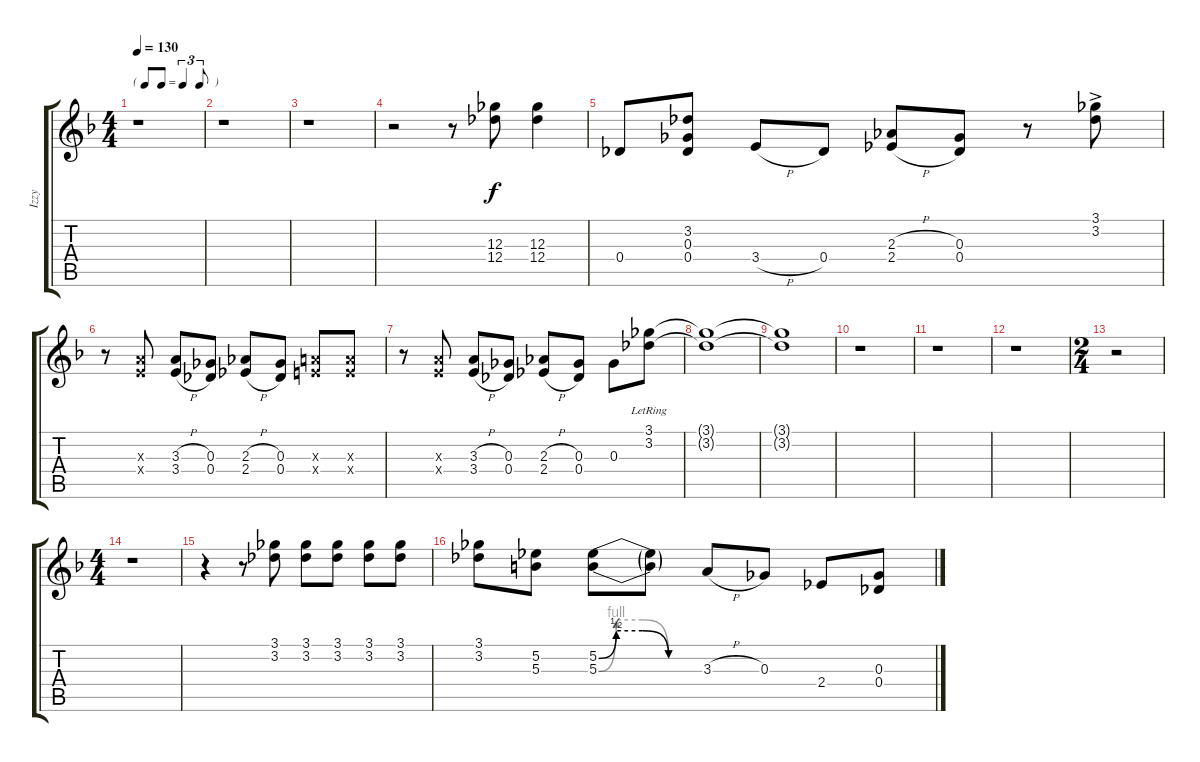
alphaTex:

\track ("Izzy" "Izzy") {instrument overdrivenguitar}
\staff {score tabs}
\tuning (Eb4 Bb3 Gb3 Db3 Ab2 Eb2) {hide}
\ts (4 4)
\tf triplet8th
\tempo 130
\clef g2
\ks f
r.1{dy f instrument overdrivenguitar} |
r.1 |
r.1 |
r.2 r.8 (12.3 12.4).8 (12.3 12.4).4 |
0.4.8 (3.2 0.3 0.4).8 3.4{h}.8 0.4.8 (2.3{h} 2.4{h}).8 (0.3 0.4).8 r.8 (3.1{ac} 3.2{ac}).8 |
r.8 (3.3{x} 3.4{x}).8 (3.3{h} 3.4{h}).8 (0.3 0.4).8 (2.3{h} 2.4{h}).8 (0.3 0.4).8 (3.3{x} 3.4{x}).8 (3.3{x} 3.4{x}).8 |
r.8 (3.3{x} 3.4{x}).8 (3.3{h} 3.4{h}).8 (0.3 0.4).8 (2.3{h} 2.4{h}).8 (0.3 0.4).8 0.3.8 (3.1{lr} 3.2{lr}).8 |
(3.1{t} 3.2{t}).1 |
(3.1{t} 3.2{t}).1 |
r.1 |
r.1 |
r.1 |
\ts (2 4)
r.2 |
\ts (4 4)
r.1 |
r.4 r.8 (3.1 3.2).8 (3.1 3.2).8 (3.1 3.2).8 (3.1 3.2).8 (3.1 3.2).8 |
(3.1 3.2).8 (5.2 5.3).8 (5.2{be (custom 0 0 10 2 25 2 40 0 60 0)} 5.3{be (custom 0 0 10 4 25 4 40 0 60 0)}).8 (5.2{t} 5.3{t}).8 3.3{h}.8 0.3.8 2.4.8 (0.3 0.4).8
